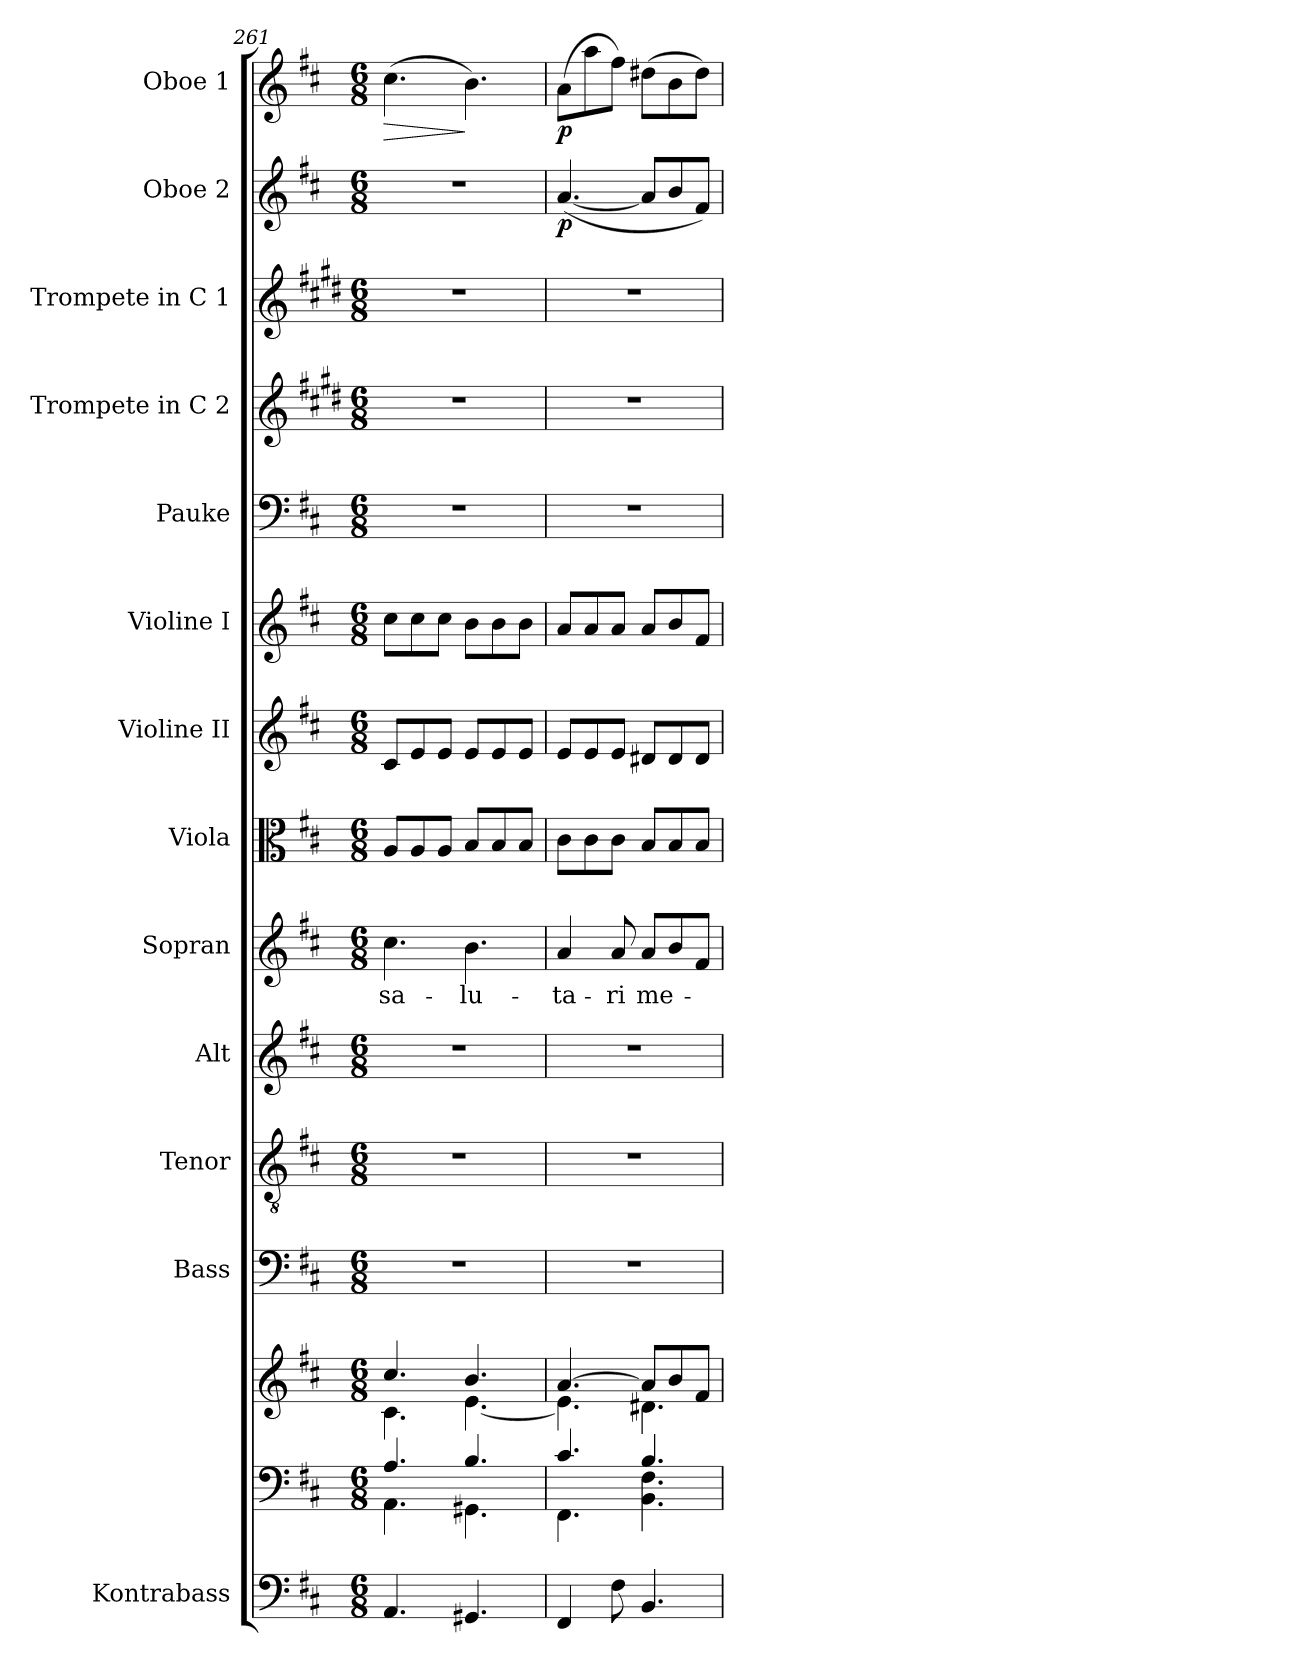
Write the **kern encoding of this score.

**kern	**kern	**kern	**kern	**kern	**kern	**kern	**text	**kern	**kern	**kern	**kern	**kern	**kern	**kern	**dynam	**kern	**dynam
*part14	*part13	*part13	*part12	*part11	*part10	*part9	*part9	*part8	*part7	*part6	*part5	*part4	*part3	*part2	*part2	*part1	*part1
*staff15	*staff14	*staff13	*staff12	*staff11	*staff10	*staff9	*staff9	*staff8	*staff7	*staff6	*staff5	*staff4	*staff3	*staff2	*staff2	*staff1	*staff1
*I"Kontrabass	*	*	*I"Bass	*I"Tenor	*I"Alt	*I"Sopran	*	*I"Viola	*I"Violine II	*I"Violine I	*I"Pauke	*I"Trompete in C 2	*I"Trompete in C 1	*I"Oboe 2	*	*I"Oboe 1	*
*I'Kb.	*	*	*I'B	*I'T	*I'A	*I'S	*	*I'Vla.	*I'Vl. II	*I'Vl. I	*I'Pk.	*	*	*I'Ob. 2	*	*I'Ob. 1	*
!!LO:PB:g=z
*clefF4	*clefF4	*clefG2	*clefF4	*clefGv2	*clefG2	*clefG2	*	*clefC3	*clefG2	*clefG2	*clefF4	*clefG2	*clefG2	*clefG2	*	*clefG2	*
*ITrd7c12	*	*	*	*	*	*	*	*	*	*	*	*ITrd1c2	*ITrd1c2	*	*	*	*
*k[f#c#]	*k[f#c#]	*k[f#c#]	*k[f#c#]	*k[f#c#]	*k[f#c#]	*k[f#c#]	*	*k[f#c#]	*k[f#c#]	*k[f#c#]	*k[f#c#]	*k[f#c#]	*k[f#c#]	*k[f#c#]	*	*k[f#c#]	*
*D:	*D:	*D:	*D:	*D:	*D:	*D:	*	*D:	*D:	*D:	*D:	*D:	*D:	*D:	*	*D:	*
*M6/8	*M6/8	*M6/8	*M6/8	*M6/8	*M6/8	*M6/8	*	*M6/8	*M6/8	*M6/8	*M6/8	*M6/8	*M6/8	*M6/8	*	*M6/8	*
=261	=261	=261	=261	=261	=261	=261	=261	=261	=261	=261	=261	=261	=261	=261	=261	=261	=261
*	*^	*^	*	*	*	*	*	*	*	*	*	*	*	*	*	*	*
!	!	!	!	!	!	!	!	!	!LO:LY:b	!	!	!	!	!	!	!	!	!	!LO:HP:b
4.AAA/	4.A/	4.AA\	4.cc#/	4.c#\	2.r	2.r	2.r	4.cc#\	sa-	8A/L	8c#/L	8cc#\L	2.r	2.r	2.r	2.r	.	(>4.cc#\	>
.	.	.	.	.	.	.	.	.	.	8A/	8e/	8cc#\	.	.	.	.	.	.	.
.	.	.	.	.	.	.	.	.	.	8A/J	8e/J	8cc#\J	.	.	.	.	.	.	.
!	!	!	!	!	!	!	!	!	!LO:LY:b	!	!	!	!	!	!	!	!	!	!
4.GGG#X/	4.B/	4.GG#X\	4.b/	[<4.e\	.	.	.	4.b\	-lu-	8B/L	8e/L	8b\L	.	.	.	.	.	4.b\)	]
.	.	.	.	.	.	.	.	.	.	8B/	8e/	8b\	.	.	.	.	.	.	.
.	.	.	.	.	.	.	.	.	.	8B/J	8e/J	8b\J	.	.	.	.	.	.	.
=262	=262	=262	=262	=262	=262	=262	=262	=262	=262	=262	=262	=262	=262	=262	=262	=262	=262	=262	=262
!	!	!	!	!	!	!	!	!	!LO:LY:b	!	!	!	!	!	!	!	!LO:DY:b	!	!LO:DY:b
4FFF#/	4.c#/	4.FF#\	[>4.a/	4.e\]	2.r	2.r	2.r	4a/	-ta-	8c#\L	8e/L	8a/L	2.r	2.r	2.r	(<[4.a/	p	(>8a\L	p
.	.	.	.	.	.	.	.	.	.	8c#\	8e/	8a/	.	.	.	.	.	8aa\	.
!	!	!	!	!	!	!	!	!	!LO:LY:b	!	!	!	!	!	!	!	!	!	!
8FF#\	.	.	.	.	.	.	.	8a/	-ri	8c#\J	8e/J	8a/J	.	.	.	.	.	8ff#\J)	.
!	!	!	!	!	!	!	!	!	!LO:LY:b	!	!	!	!	!	!	!	!	!	!
4.BBB/	4.B/	4.BB\ 4.F#\	8a/L]	4.d#X\	.	.	.	8a/L	me-	8B/L	8d#X/L	8a/L	.	.	.	8a/L]	.	(>8dd#X\L	.
.	.	.	8b/	.	.	.	.	8b/	.	8B/	8d#/	8b/	.	.	.	8b/	.	8b\	.
.	.	.	8f#/J	.	.	.	.	8f#/J	.	8B/J	8d#/J	8f#/J	.	.	.	8f#/J)	.	8dd#\J)	.
*	*v	*v	*	*	*	*	*	*	*	*	*	*	*	*	*	*	*	*	*
*	*	*v	*v	*	*	*	*	*	*	*	*	*	*	*	*	*	*	*
=	=	=	=	=	=	=	=	=	=	=	=	=	=	=	=	=	=
*-	*-	*-	*-	*-	*-	*-	*-	*-	*-	*-	*-	*-	*-	*-	*-	*-	*-
